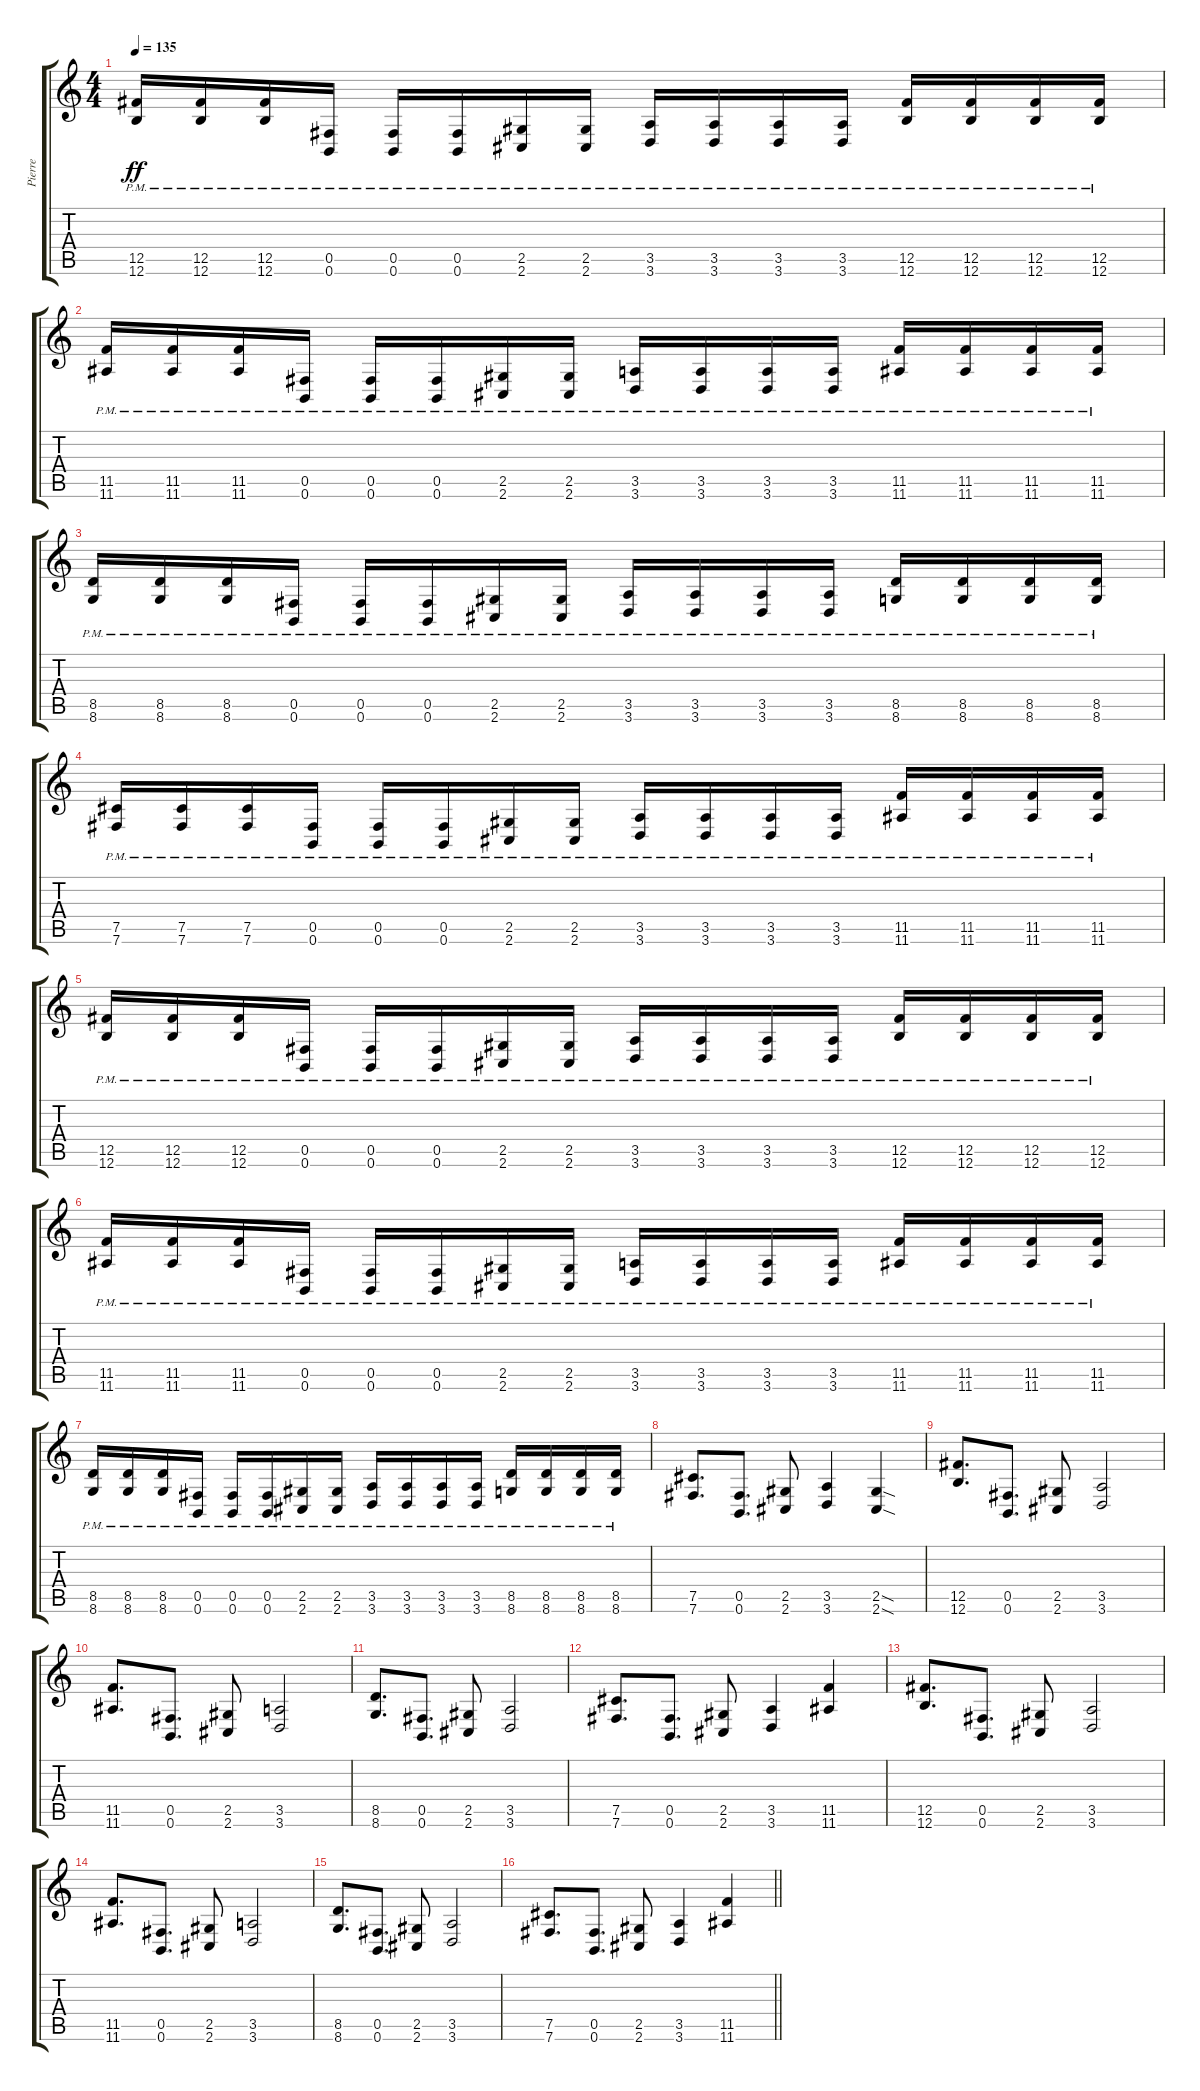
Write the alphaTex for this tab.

\track ("Pierre" "Pierre") {instrument distortionguitar}
\staff {score tabs}
\tuning (B3 Gb3 D3 B2 Gb2 B1) {hide}
\ts (4 4)
\tempo 135
\clef g2
\ks c
(12.5{pm} 12.6{pm}).16{dy ff} (12.5{pm} 12.6{pm}).16 (12.5{pm} 12.6{pm}).16 (0.5{pm} 0.6{pm}).16 (0.5{pm} 0.6{pm}).16 (0.5{pm} 0.6{pm}).16 (2.5{pm} 2.6{pm}).16 (2.5{pm} 2.6{pm}).16 (3.5{pm} 3.6{pm}).16 (3.5{pm} 3.6{pm}).16 (3.5{pm} 3.6{pm}).16 (3.5{pm} 3.6{pm}).16 (12.5{pm} 12.6{pm}).16 (12.5{pm} 12.6{pm}).16 (12.5{pm} 12.6{pm}).16 (12.5{pm} 12.6{pm}).16 |
(11.5{pm} 11.6{pm}).16 (11.5{pm} 11.6{pm}).16 (11.5{pm} 11.6{pm}).16 (0.5{pm} 0.6{pm}).16 (0.5{pm} 0.6{pm}).16 (0.5{pm} 0.6{pm}).16 (2.5{pm} 2.6{pm}).16 (2.5{pm} 2.6{pm}).16 (3.5{pm} 3.6{pm}).16 (3.5{pm} 3.6{pm}).16 (3.5{pm} 3.6{pm}).16 (3.5{pm} 3.6{pm}).16 (11.5{pm} 11.6{pm}).16 (11.5{pm} 11.6{pm}).16 (11.5{pm} 11.6{pm}).16 (11.5{pm} 11.6{pm}).16 |
(8.5{pm} 8.6{pm}).16 (8.5{pm} 8.6{pm}).16 (8.5{pm} 8.6{pm}).16 (0.5{pm} 0.6{pm}).16 (0.5{pm} 0.6{pm}).16 (0.5{pm} 0.6{pm}).16 (2.5{pm} 2.6{pm}).16 (2.5{pm} 2.6{pm}).16 (3.5{pm} 3.6{pm}).16 (3.5{pm} 3.6{pm}).16 (3.5{pm} 3.6{pm}).16 (3.5{pm} 3.6{pm}).16 (8.5{pm} 8.6{pm}).16 (8.5{pm} 8.6{pm}).16 (8.5{pm} 8.6{pm}).16 (8.5{pm} 8.6{pm}).16 |
(7.5{pm} 7.6{pm}).16 (7.5{pm} 7.6{pm}).16 (7.5{pm} 7.6{pm}).16 (0.5{pm} 0.6{pm}).16 (0.5{pm} 0.6{pm}).16 (0.5{pm} 0.6{pm}).16 (2.5{pm} 2.6{pm}).16 (2.5{pm} 2.6{pm}).16 (3.5{pm} 3.6{pm}).16 (3.5{pm} 3.6{pm}).16 (3.5{pm} 3.6{pm}).16 (3.5{pm} 3.6{pm}).16 (11.5{pm} 11.6{pm}).16 (11.5{pm} 11.6{pm}).16 (11.5{pm} 11.6{pm}).16 (11.5{pm} 11.6{pm}).16 |
(12.5{pm} 12.6{pm}).16 (12.5{pm} 12.6{pm}).16 (12.5{pm} 12.6{pm}).16 (0.5{pm} 0.6{pm}).16 (0.5{pm} 0.6{pm}).16 (0.5{pm} 0.6{pm}).16 (2.5{pm} 2.6{pm}).16 (2.5{pm} 2.6{pm}).16 (3.5{pm} 3.6{pm}).16 (3.5{pm} 3.6{pm}).16 (3.5{pm} 3.6{pm}).16 (3.5{pm} 3.6{pm}).16 (12.5{pm} 12.6{pm}).16 (12.5{pm} 12.6{pm}).16 (12.5{pm} 12.6{pm}).16 (12.5{pm} 12.6{pm}).16 |
(11.5{pm} 11.6{pm}).16 (11.5{pm} 11.6{pm}).16 (11.5{pm} 11.6{pm}).16 (0.5{pm} 0.6{pm}).16 (0.5{pm} 0.6{pm}).16 (0.5{pm} 0.6{pm}).16 (2.5{pm} 2.6{pm}).16 (2.5{pm} 2.6{pm}).16 (3.5{pm} 3.6{pm}).16 (3.5{pm} 3.6{pm}).16 (3.5{pm} 3.6{pm}).16 (3.5{pm} 3.6{pm}).16 (11.5{pm} 11.6{pm}).16 (11.5{pm} 11.6{pm}).16 (11.5{pm} 11.6{pm}).16 (11.5{pm} 11.6{pm}).16 |
(8.5{pm} 8.6{pm}).16 (8.5{pm} 8.6{pm}).16 (8.5{pm} 8.6{pm}).16 (0.5{pm} 0.6{pm}).16 (0.5{pm} 0.6{pm}).16 (0.5{pm} 0.6{pm}).16 (2.5{pm} 2.6{pm}).16 (2.5{pm} 2.6{pm}).16 (3.5{pm} 3.6{pm}).16 (3.5{pm} 3.6{pm}).16 (3.5{pm} 3.6{pm}).16 (3.5{pm} 3.6{pm}).16 (8.5{pm} 8.6{pm}).16 (8.5{pm} 8.6{pm}).16 (8.5{pm} 8.6{pm}).16 (8.5{pm} 8.6{pm}).16 |
(7.5 7.6).8{d} (0.5 0.6).8{d} (2.5 2.6).8 (3.5 3.6).4 (2.5{sod} 2.6{sod}).4 |
(12.5 12.6).8{d} (0.5 0.6).8{d} (2.5 2.6).8 (3.5 3.6).2 |
(11.5 11.6).8{d} (0.5 0.6).8{d} (2.5 2.6).8 (3.5 3.6).2 |
(8.5 8.6).8{d} (0.5 0.6).8{d} (2.5 2.6).8 (3.5 3.6).2 |
(7.5 7.6).8{d} (0.5 0.6).8{d} (2.5 2.6).8 (3.5 3.6).4 (11.5 11.6).4 |
(12.5 12.6).8{d} (0.5 0.6).8{d} (2.5 2.6).8 (3.5 3.6).2 |
(11.5 11.6).8{d} (0.5 0.6).8{d} (2.5 2.6).8 (3.5 3.6).2 |
(8.5 8.6).8{d} (0.5 0.6).8{d} (2.5 2.6).8 (3.5 3.6).2 |
\barLineRight lightlight
(7.5 7.6).8{d} (0.5 0.6).8{d} (2.5 2.6).8 (3.5 3.6).4 (11.5 11.6).4
